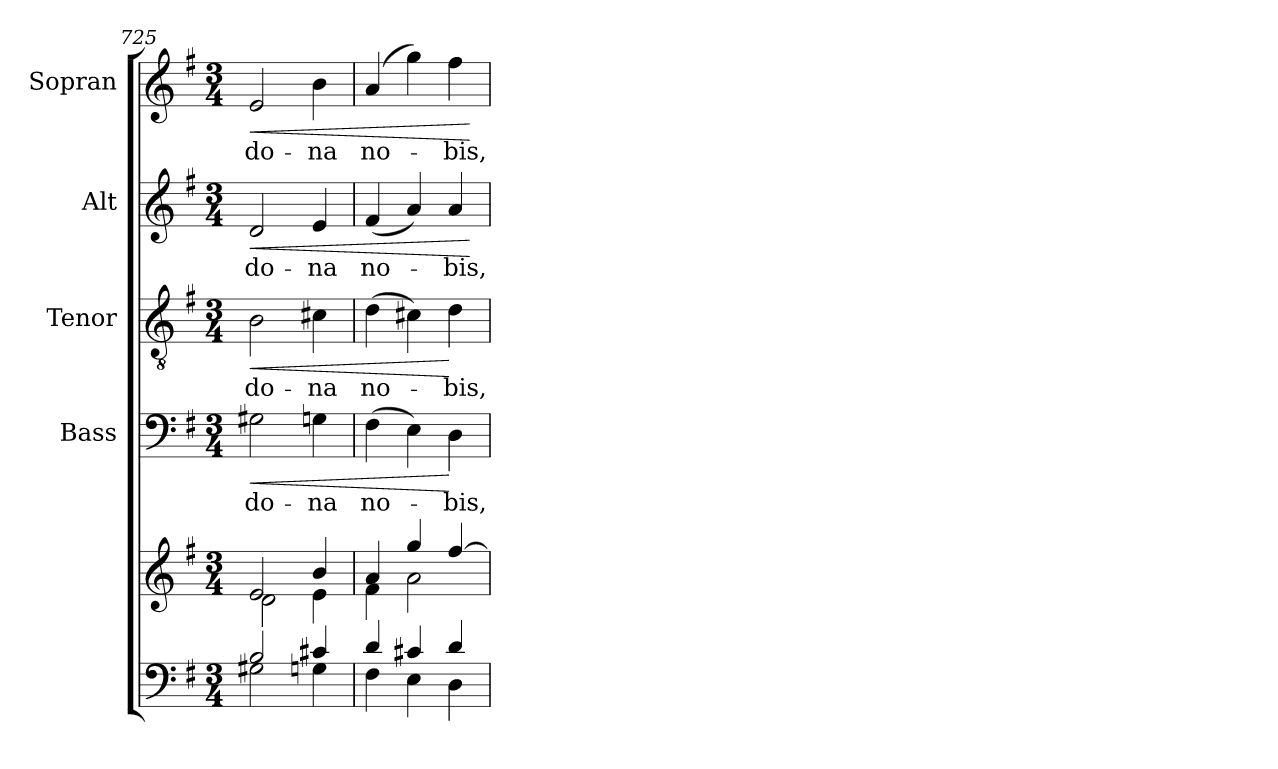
**kern	**kern	**kern	**text	**dynam	**kern	**text	**dynam	**kern	**text	**dynam	**kern	**text	**dynam
*part5	*part5	*part4	*part4	*part4	*part3	*part3	*part3	*part2	*part2	*part2	*part1	*part1	*part1
*staff6	*staff5	*staff4	*staff4	*staff4	*staff3	*staff3	*staff3	*staff2	*staff2	*staff2	*staff1	*staff1	*staff1
*	*	*I"Bass	*	*	*I"Tenor	*	*	*I"Alt	*	*	*I"Sopran	*	*
*	*	*I'B.	*	*	*I'T.	*	*	*I'A.	*	*	*I'S.	*	*
!!LO:LB:g=z
*clefF4	*clefG2	*clefF4	*	*	*clefGv2	*	*	*clefG2	*	*	*clefG2	*	*
*k[f#]	*k[f#]	*k[f#]	*	*	*k[f#]	*	*	*k[f#]	*	*	*k[f#]	*	*
*G:	*G:	*G:	*	*	*G:	*	*	*G:	*	*	*G:	*	*
*M3/4	*M3/4	*M3/4	*	*	*M3/4	*	*	*M3/4	*	*	*M3/4	*	*
=725	=725	=725	=725	=725	=725	=725	=725	=725	=725	=725	=725	=725	=725
*^	*^	*	*	*	*	*	*	*	*	*	*	*	*
!	!	!	!	!	!LO:LY:b	!LO:HP:b	!	!LO:LY:b	!LO:HP:b	!	!LO:LY:b	!LO:HP:b	!	!LO:LY:b	!LO:HP:b
2B/	2G#X\	2e/	2d\	2G#X\	do-	<	2B\	do-	<	2d/	do-	<	2e/	do-	<
!	!	!	!	!	!LO:LY:b	!	!	!LO:LY:b	!	!	!LO:LY:b	!	!	!LO:LY:b	!
4c#X/	4Gn\	4b/	4e\	4Gn\	-na	.	4c#X\	-na	.	4e/	-na	.	4b\	-na	.
=726	=726	=726	=726	=726	=726	=726	=726	=726	=726	=726	=726	=726	=726	=726	=726
!	!	!	!	!	!LO:LY:b	!	!	!LO:LY:b	!	!	!LO:LY:b	!	!	!LO:LY:b	!
4d/	4F#\	4a/	4f#\	(>4F#\	no-	.	(>4d\	no-	.	(<4f#/	no-	.	(4a/	no-	.
4c#X/	4E\	4gg/	2a\	4E\)	.	.	4c#X\)	.	.	4a/)	.	.	4gg\)	.	.
!	!	!	!	!	!LO:LY:b	!	!	!LO:LY:b	!	!	!LO:LY:b	!	!	!LO:LY:b	!
4d/	4D\	[>4ff#/	.	4D\	-bis,	[	4d\	-bis,	[	4a/	-bis,	.	4ff#\	-bis,	.
*v	*v	*	*	*	*	*	*	*	*	*	*	*	*	*	*
*	*v	*v	*	*	*	*	*	*	*	*	*	*	*	*
.	.	.	.	.	.	.	.	.	.	[	.	.	[
=	=	=	=	=	=	=	=	=	=	=	=	=	=
*-	*-	*-	*-	*-	*-	*-	*-	*-	*-	*-	*-	*-	*-
